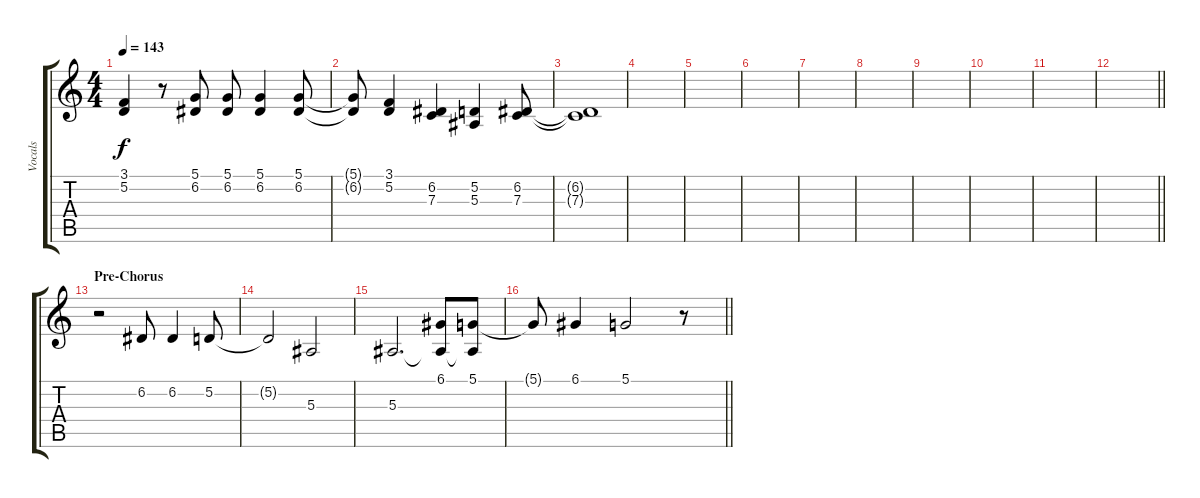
\track ("Vocals" "Vocals") {instrument lead2sawtooth}
\staff {score tabs}
\tuning (D4 A3 F3 C3 G2 C2) {hide}
\ts (4 4)
\tempo 143
\clef g2
\ks c
(3.1{t} 5.2{t}).4{dy f} r.8 (5.1 6.2).8 (5.1 6.2).8 (5.1 6.2).4 (5.1 6.2).8 |
(5.1{t} 6.2{t}).8 (3.1 5.2).4 (6.2 7.3).4 (5.2 5.3).4 (6.2 7.3).8 |
(6.2{t} 7.3{t}).1 |
|
|
|
|
|
|
|
|
\barLineRight lightlight
|
\section ("" "Pre-Chorus")
r.2 6.2.8 6.2.4 5.2.8 |
5.2{t}.2 5.3.2 |
5.3.2{d} (6.1 5.3{t}).8 (5.1 5.3{t}).8 |
\barLineRight lightlight
5.1{t}.8 6.1.4 5.1.2 r.8
